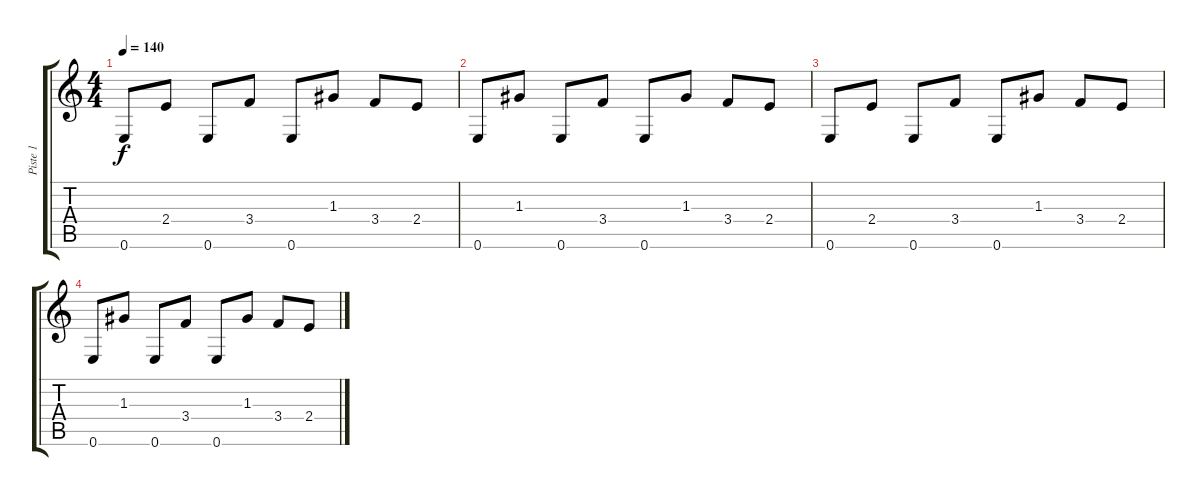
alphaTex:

\track ("Piste 1" "Piste 1") {instrument acousticguitarnylon}
\staff {score tabs}
\tuning (E4 B3 G3 D3 A2 E2) {hide}
\ts (4 4)
\tempo 140
\clef g2
\ks c
0.6.8{dy f} 2.4.8 0.6.8 3.4.8 0.6.8 1.3.8 3.4.8 2.4.8 |
0.6.8 1.3.8 0.6.8 3.4.8 0.6.8 1.3.8 3.4.8 2.4.8 |
0.6.8 2.4.8 0.6.8 3.4.8 0.6.8 1.3.8 3.4.8 2.4.8 |
0.6.8 1.3.8 0.6.8 3.4.8 0.6.8 1.3.8 3.4.8 2.4.8
